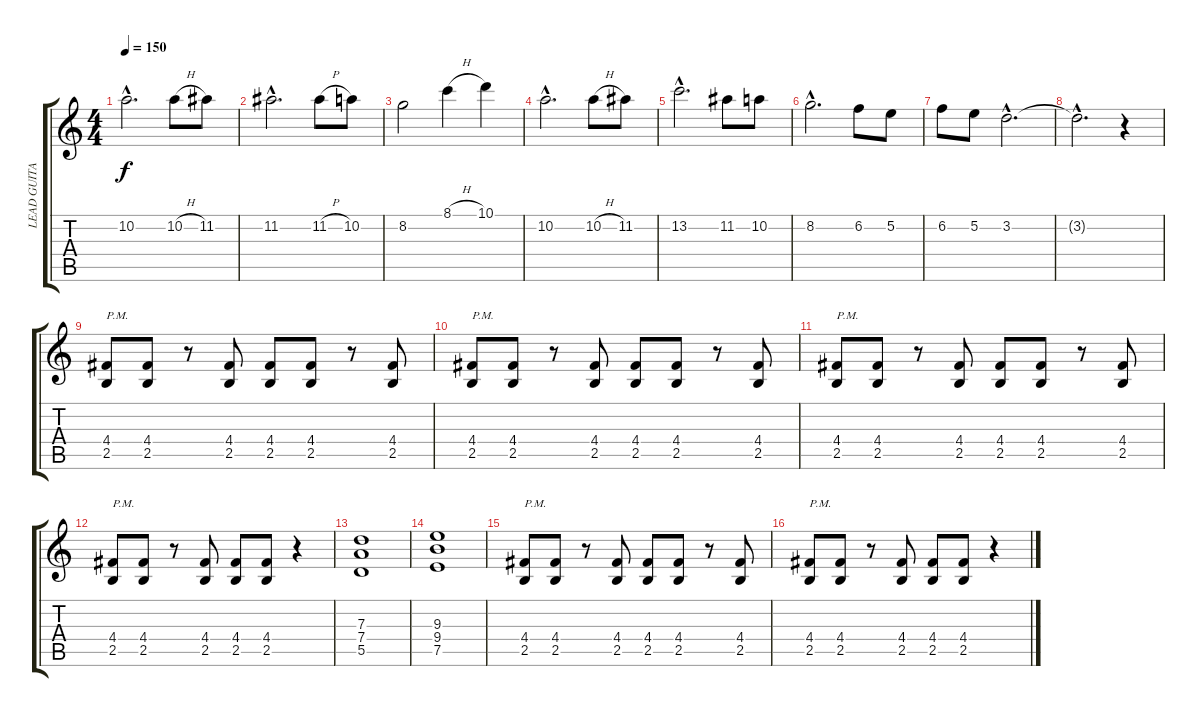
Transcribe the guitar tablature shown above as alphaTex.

\track ("LEAD GUITARE" "LEAD GUITA") {instrument distortionguitar}
\staff {score tabs}
\tuning (E4 B3 G3 D3 A2 E2) {hide}
\ts (4 4)
\tempo 150
\clef g2
\ks c
10.2{hac}.2{d dy f} 10.2{h}.8 11.2.8 |
11.2{hac}.2{d} 11.2{h}.8 10.2.8 |
8.2.2 8.1{h}.4 10.1.4 |
10.2{hac}.2{d} 10.2{h}.8 11.2.8 |
13.2{hac}.2{d} 11.2.8 10.2.8 |
8.2{hac}.2{d} 6.2.8 5.2.8 |
6.2.8 5.2.8 3.2{hac}.2{d} |
3.2{hac t}.2{d} r.4 |
(4.4 2.5).8{txt "P.M." volume 13} (4.4 2.5).8 r.8 (4.4 2.5).8 (4.4 2.5).8 (4.4 2.5).8 r.8 (4.4 2.5).8 |
(4.4 2.5).8{txt "P.M."} (4.4 2.5).8 r.8 (4.4 2.5).8 (4.4 2.5).8 (4.4 2.5).8 r.8 (4.4 2.5).8 |
(4.4 2.5).8{txt "P.M."} (4.4 2.5).8 r.8 (4.4 2.5).8 (4.4 2.5).8 (4.4 2.5).8 r.8 (4.4 2.5).8 |
(4.4 2.5).8{txt "P.M."} (4.4 2.5).8 r.8 (4.4 2.5).8 (4.4 2.5).8 (4.4 2.5).8 r.4 |
(7.3 7.4 5.5).1 |
(9.3 9.4 7.5).1 |
(4.4 2.5).8{txt "P.M."} (4.4 2.5).8 r.8 (4.4 2.5).8 (4.4 2.5).8 (4.4 2.5).8 r.8 (4.4 2.5).8 |
(4.4 2.5).8{txt "P.M."} (4.4 2.5).8 r.8 (4.4 2.5).8 (4.4 2.5).8 (4.4 2.5).8 r.4
